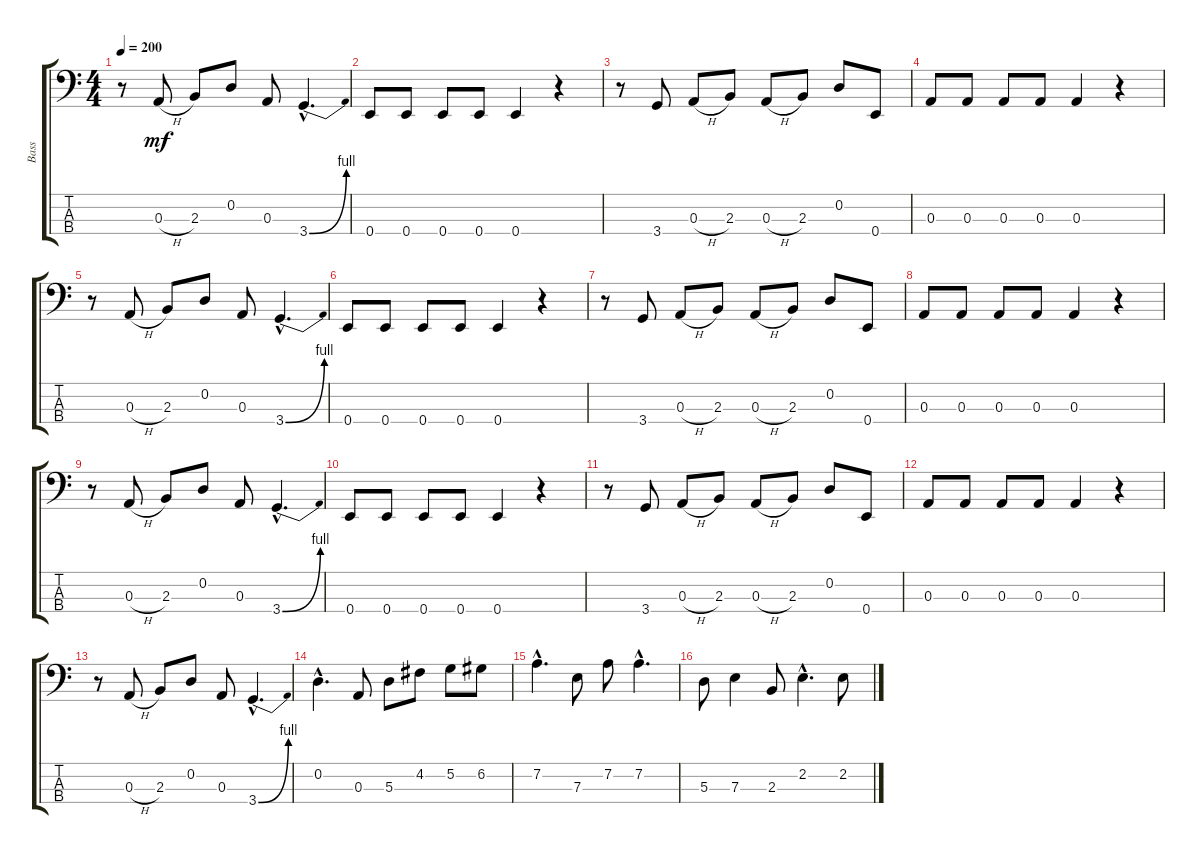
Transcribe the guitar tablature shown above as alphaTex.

\track ("Bass" "Bass") {instrument electricbassfinger}
\staff {score tabs}
\tuning (G2 D2 A1 E1) {hide}
\ts (4 4)
\tempo 200
\clef f4
\ks c
r.8{dy mf} 0.3{h}.8 2.3.8 0.2.8 0.3.8 3.4{be (bend 0 0 60 4) hac}.4{d} |
0.4.8 0.4.8 0.4.8 0.4.8 0.4.4 r.4 |
r.8 3.4.8 0.3{h}.8 2.3.8 0.3{h}.8 2.3.8 0.2.8 0.4.8 |
0.3.8 0.3.8 0.3.8 0.3.8 0.3.4 r.4 |
r.8 0.3{h}.8 2.3.8 0.2.8 0.3.8 3.4{be (bend 0 0 60 4) hac}.4{d} |
0.4.8 0.4.8 0.4.8 0.4.8 0.4.4 r.4 |
r.8 3.4.8 0.3{h}.8 2.3.8 0.3{h}.8 2.3.8 0.2.8 0.4.8 |
0.3.8 0.3.8 0.3.8 0.3.8 0.3.4 r.4 |
r.8 0.3{h}.8 2.3.8 0.2.8 0.3.8 3.4{be (bend 0 0 60 4) hac}.4{d} |
0.4.8 0.4.8 0.4.8 0.4.8 0.4.4 r.4 |
r.8 3.4.8 0.3{h}.8 2.3.8 0.3{h}.8 2.3.8 0.2.8 0.4.8 |
0.3.8 0.3.8 0.3.8 0.3.8 0.3.4 r.4 |
r.8 0.3{h}.8 2.3.8 0.2.8 0.3.8 3.4{be (bend 0 0 60 4) hac}.4{d} |
0.2{hac}.4{d} 0.3.8 5.3.8 4.2.8 5.2.8 6.2.8 |
7.2{hac}.4{d} 7.3.8 7.2.8 7.2{hac}.4{d} |
5.3.8 7.3.4 2.3.8 2.2{hac}.4{d} 2.2.8
